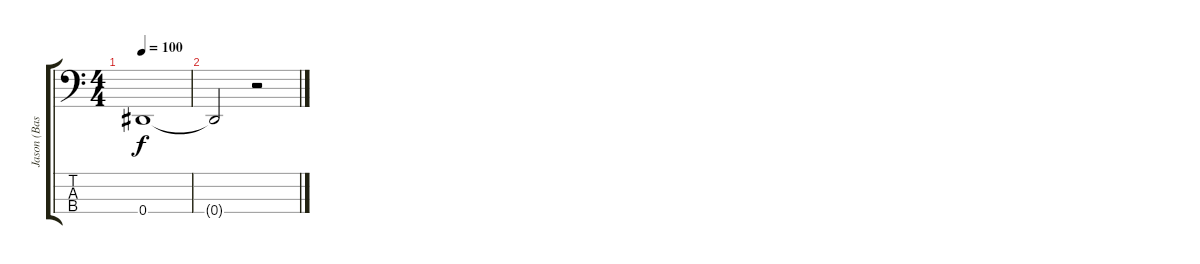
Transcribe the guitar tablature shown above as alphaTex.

\track ("Jason (Bass)" "Jason (Bas") {instrument electricbasspick}
\staff {score tabs}
\tuning (Gb2 Db2 Ab1 Eb1) {hide}
\ts (4 4)
\tempo 100
\clef f4
\ks c
0.4{t}.1{dy f} |
0.4{t}.2 r.2
